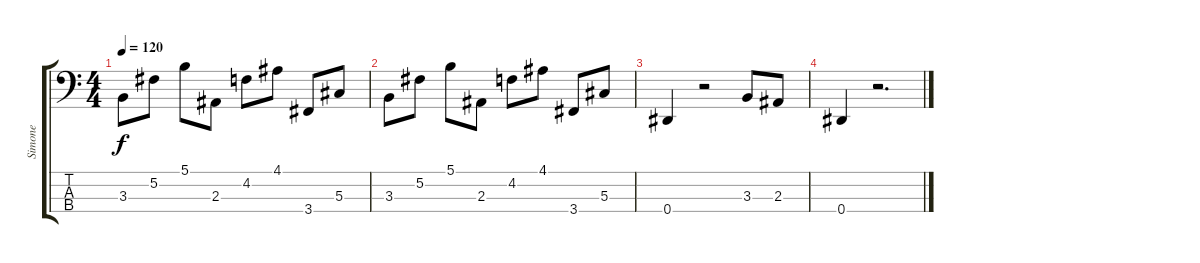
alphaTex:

\track ("Simone" "Simone") {instrument electricbassfinger}
\staff {score tabs}
\tuning (Gb2 Db2 Ab1 Eb1) {hide}
\ts (4 4)
\tempo 120
\clef f4
\ks c
3.3.8{dy f} 5.2.8 5.1.8 2.3.8 4.2.8 4.1.8 3.4.8 5.3.8 |
3.3.8 5.2.8 5.1.8 2.3.8 4.2.8 4.1.8 3.4.8 5.3.8 |
0.4.4 r.2 3.3.8 2.3.8 |
0.4.4 r.2{d}
